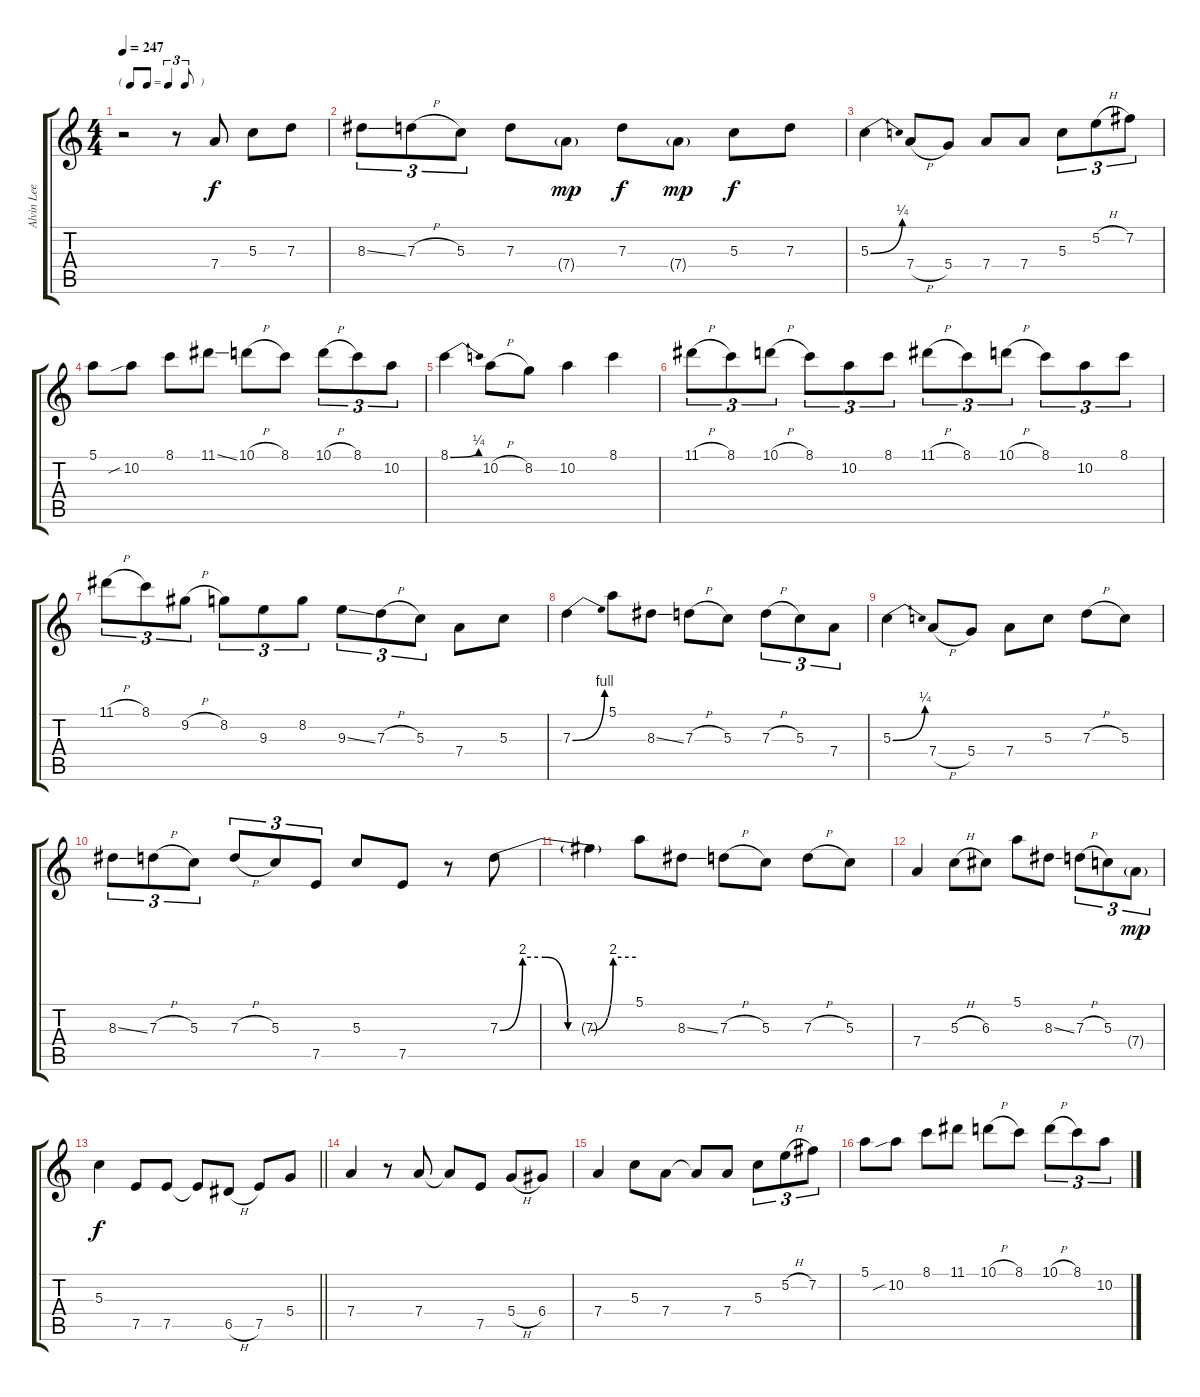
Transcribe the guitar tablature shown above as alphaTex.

\track ("Alvin Lee" "Alvin Lee") {instrument overdrivenguitar}
\staff {score tabs}
\tuning (E4 B3 G3 D3 A2 E2) {hide}
\ts (4 4)
\tf triplet8th
\tempo 247
\clef g2
\ks c
r.2{dy f instrument overdrivenguitar} r.8 7.4.8 5.3.8 7.3.8 |
8.3{ss}.8{tu (3 2)} 7.3{h}.8{tu (3 2)} 5.3.8{tu (3 2)} 7.3.8 7.4{g}.8{dy mp} 7.3.8{dy f} 7.4{g}.8{dy mp} 5.3.8{dy f} 7.3.8 |
5.3{be (bend 0 0 60 1)}.4 7.4{h}.8 5.4.8 7.4.8 7.4.8 5.3.8{tu (3 2)} 5.2{h}.8{tu (3 2)} 7.2.8{tu (3 2)} |
5.1.8 10.2{sib}.8 8.1.8 11.1{ss}.8 10.1{h}.8 8.1.8 10.1{h}.8{tu (3 2)} 8.1.8{tu (3 2)} 10.2.8{tu (3 2)} |
8.1{be (bend 0 0 60 1)}.4 10.2{h}.8 8.2.8 10.2.4 8.1.4 |
11.1{h}.8{tu (3 2)} 8.1.8{tu (3 2)} 10.1{h}.8{tu (3 2)} 8.1.8{tu (3 2)} 10.2.8{tu (3 2)} 8.1.8{tu (3 2)} 11.1{h}.8{tu (3 2)} 8.1.8{tu (3 2)} 10.1{h}.8{tu (3 2)} 8.1.8{tu (3 2)} 10.2.8{tu (3 2)} 8.1.8{tu (3 2)} |
11.1{h}.8{tu (3 2)} 8.1.8{tu (3 2)} 9.2{h}.8{tu (3 2)} 8.2.8{tu (3 2)} 9.3.8{tu (3 2)} 8.2.8{tu (3 2)} 9.3{ss}.8{tu (3 2)} 7.3{h}.8{tu (3 2)} 5.3.8{tu (3 2)} 7.4.8 5.3.8 |
7.3{be (bend 0 0 60 4)}.4 5.1.8 8.3{ss}.8 7.3{h}.8 5.3.8 7.3{h}.8{tu (3 2)} 5.3.8{tu (3 2)} 7.4.8{tu (3 2)} |
5.3{be (bend 0 0 60 1)}.4 7.4{h}.8 5.4.8 7.4.8 5.3.8 7.3{h}.8 5.3.8 |
8.3{ss}.8{tu (3 2)} 7.3{h}.8{tu (3 2)} 5.3.8{tu (3 2)} 7.3{h}.8{tu (3 2)} 5.3.8{tu (3 2)} 7.5.8{tu (3 2)} 5.3.8 7.5.8 r.8 7.3{be (custom 0 0 10 8 20 8 30 0 40 0 50 8 60 8)}.8 |
7.3{t}.4 5.1.8 8.3{ss}.8 7.3{h}.8 5.3.8 7.3{h}.8 5.3.8 |
7.4.4 5.3{h}.8 6.3.8 5.1.8 8.3{ss}.8 7.3{h}.8{tu (3 2)} 5.3.8{tu (3 2)} 7.4{g}.8{tu (3 2) dy mp} |
\barLineRight lightlight
5.3.4{dy f} 7.5.8 7.5.8 7.5{t}.8 6.5{h}.8 7.5.8 5.4.8 |
7.4.4 r.8 7.4.8 7.4{t}.8 7.5.8 5.4{h}.8 6.4.8 |
7.4.4 5.3.8 7.4.8 7.4{t}.8 7.4.8 5.3.8{tu (3 2)} 5.2{h}.8{tu (3 2)} 7.2.8{tu (3 2)} |
5.1.8 10.2{sib}.8 8.1.8 11.1.8 10.1{h}.8 8.1.8 10.1{h}.8{tu (3 2)} 8.1.8{tu (3 2)} 10.2.8{tu (3 2)}
